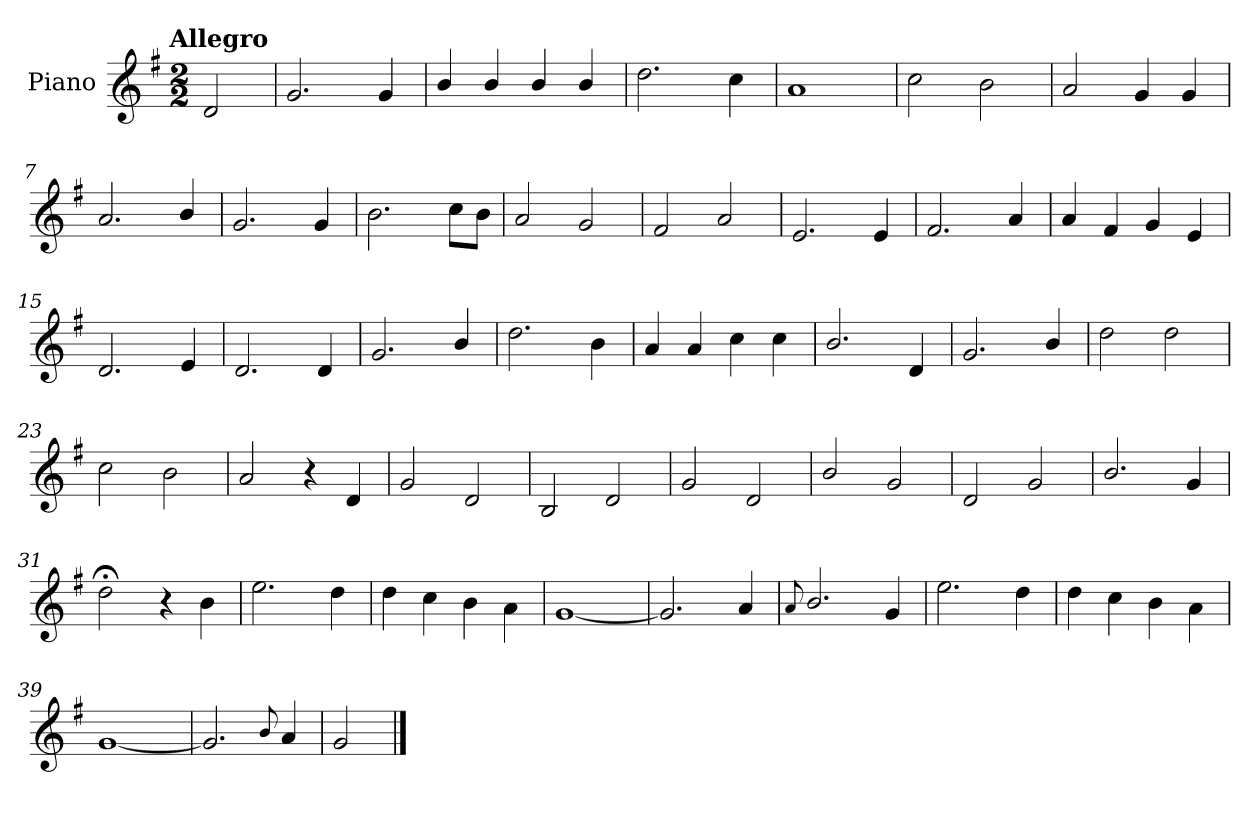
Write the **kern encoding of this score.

**kern
*part1
*staff1
*I"Piano
*I'Pno.
*clefG2
*k[f#]
!!LO:TX:omd:t=Allegro
*M2/2
*MM144
=
2d/
=1
2.g/
4g/
=2
4b/
4b/
4b/
4b/
=3
2.dd\
4cc\
=4
1a
=5
2cc\
2b\
=6
2a/
4g/
4g/
=7
2.a/
4b/
!!LO:LB:g=z
=8
2.g/
4g/
=9
2.b\
8cc\L
8b\J
=10
2a/
2g/
=11
2f#/
2a/
=12
2.e/
4e/
=13
2.f#/
4a/
=14
4a/
4f#/
4g/
4e/
=15
2.d/
4e/
!!LO:LB:g=z
=16
2.d/
4d/
=17
2.g/
4b/
=18
2.dd\
4b\
=19
4a/
4a/
4cc\
4cc\
=20
2.b/
4d/
=21
2.g/
4b/
=22
2dd\
2dd\
=23
2cc\
2b\
!!LO:LB:g=z
=24
2a/
4r
4d/
=25
2g/
2d/
=26
2B/
2d/
=27
2g/
2d/
=28
2b/
2g/
=29
2d/
2g/
=30
2.b/
4g/
=31
2dd;<\
4r
4b\
=32
2.ee\
4dd\
=33
4dd\
4cc\
4b\
4a\
=34
[1g
!!LO:LB:g=z
=35
2.g/]
4a/
=36
8qqa/
2.b/
4g/
=37
2.ee\
4dd\
=38
4dd\
4cc\
4b\
4a\
=39
[1g
=40
2.g/]
8qqb/
4a/
=41
2g/
==
*-
